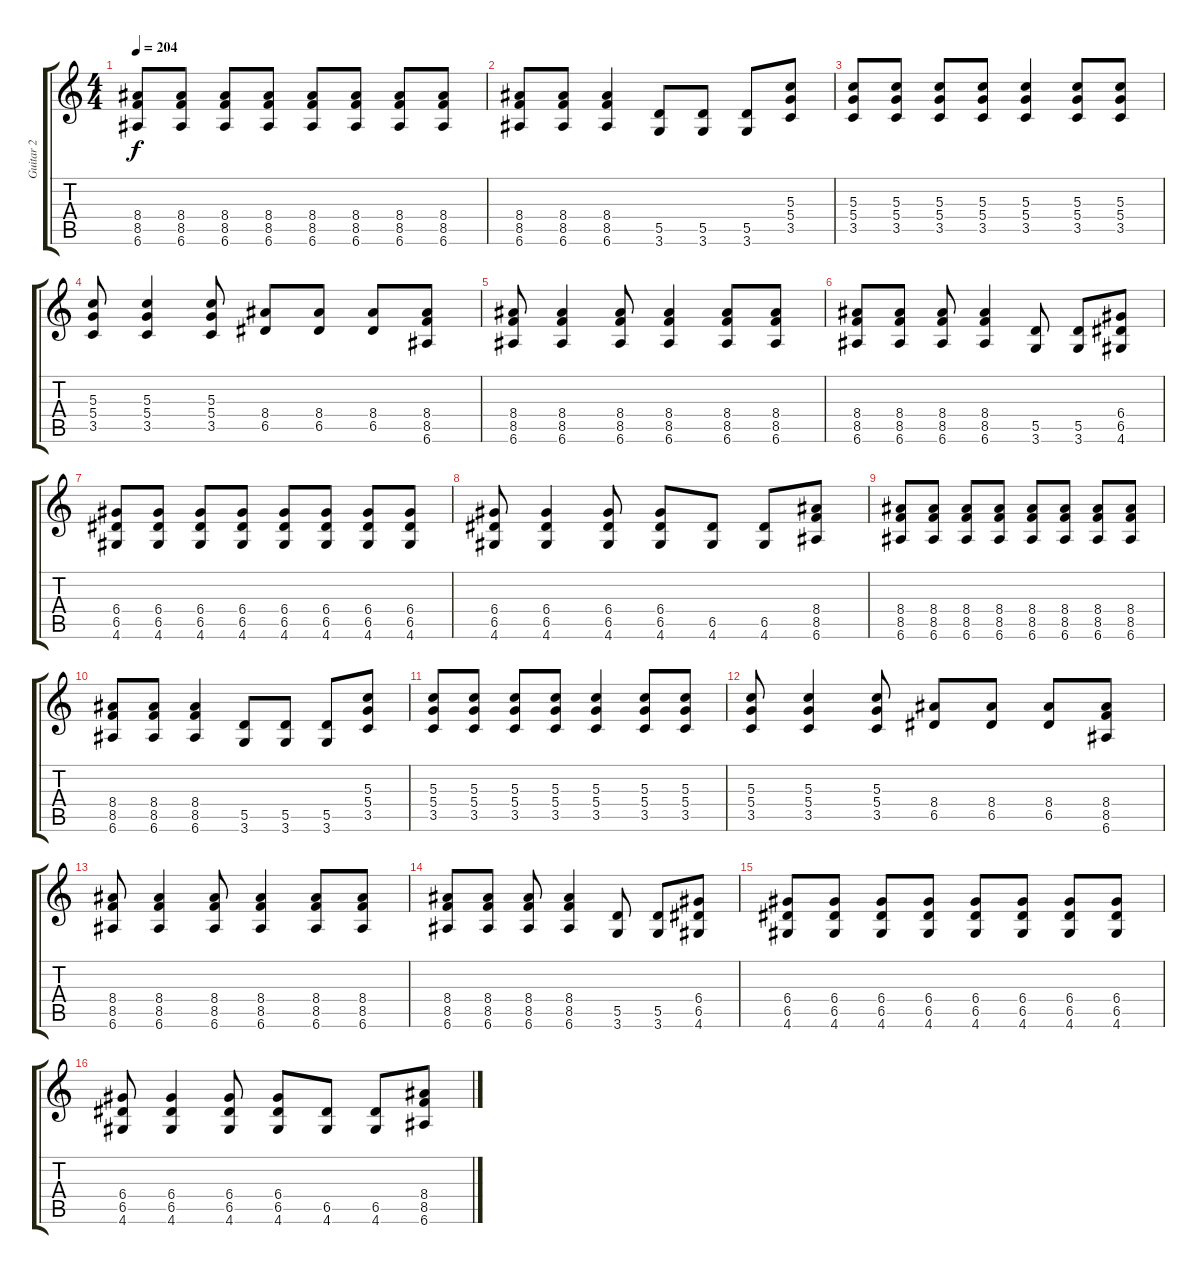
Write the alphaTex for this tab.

\track ("Guitar 2" "Guitar 2") {instrument distortionguitar}
\staff {score tabs}
\tuning (E4 B3 G3 D3 A2 E2) {hide}
\ts (4 4)
\tempo 204
\clef g2
\ks c
(8.4 8.5 6.6).8{dy f} (8.4 8.5 6.6).8 (8.4 8.5 6.6).8 (8.4 8.5 6.6).8 (8.4 8.5 6.6).8 (8.4 8.5 6.6).8 (8.4 8.5 6.6).8 (8.4 8.5 6.6).8 |
(8.4 8.5 6.6).8 (8.4 8.5 6.6).8 (8.4 8.5 6.6).4 (5.5 3.6).8 (5.5 3.6).8 (5.5 3.6).8 (5.3 5.4 3.5).8 |
(5.3 5.4 3.5).8 (5.3 5.4 3.5).8 (5.3 5.4 3.5).8 (5.3 5.4 3.5).8 (5.3 5.4 3.5).4 (5.3 5.4 3.5).8 (5.3 5.4 3.5).8 |
(5.3 5.4 3.5).8 (5.3 5.4 3.5).4 (5.3 5.4 3.5).8 (8.4 6.5).8 (8.4 6.5).8 (8.4 6.5).8 (8.4 8.5 6.6).8 |
(8.4 8.5 6.6).8 (8.4 8.5 6.6).4 (8.4 8.5 6.6).8 (8.4 8.5 6.6).4 (8.4 8.5 6.6).8 (8.4 8.5 6.6).8 |
(8.4 8.5 6.6).8 (8.4 8.5 6.6).8 (8.4 8.5 6.6).8 (8.4 8.5 6.6).4 (5.5 3.6).8 (5.5 3.6).8 (6.4 6.5 4.6).8 |
(6.4 6.5 4.6).8 (6.4 6.5 4.6).8 (6.4 6.5 4.6).8 (6.4 6.5 4.6).8 (6.4 6.5 4.6).8 (6.4 6.5 4.6).8 (6.4 6.5 4.6).8 (6.4 6.5 4.6).8 |
(6.4 6.5 4.6).8 (6.4 6.5 4.6).4 (6.4 6.5 4.6).8 (6.4 6.5 4.6).8 (6.5 4.6).8 (6.5 4.6).8 (8.4 8.5 6.6).8 |
(8.4 8.5 6.6).8 (8.4 8.5 6.6).8 (8.4 8.5 6.6).8 (8.4 8.5 6.6).8 (8.4 8.5 6.6).8 (8.4 8.5 6.6).8 (8.4 8.5 6.6).8 (8.4 8.5 6.6).8 |
(8.4 8.5 6.6).8 (8.4 8.5 6.6).8 (8.4 8.5 6.6).4 (5.5 3.6).8 (5.5 3.6).8 (5.5 3.6).8 (5.3 5.4 3.5).8 |
(5.3 5.4 3.5).8 (5.3 5.4 3.5).8 (5.3 5.4 3.5).8 (5.3 5.4 3.5).8 (5.3 5.4 3.5).4 (5.3 5.4 3.5).8 (5.3 5.4 3.5).8 |
(5.3 5.4 3.5).8 (5.3 5.4 3.5).4 (5.3 5.4 3.5).8 (8.4 6.5).8 (8.4 6.5).8 (8.4 6.5).8 (8.4 8.5 6.6).8 |
(8.4 8.5 6.6).8 (8.4 8.5 6.6).4 (8.4 8.5 6.6).8 (8.4 8.5 6.6).4 (8.4 8.5 6.6).8 (8.4 8.5 6.6).8 |
(8.4 8.5 6.6).8 (8.4 8.5 6.6).8 (8.4 8.5 6.6).8 (8.4 8.5 6.6).4 (5.5 3.6).8 (5.5 3.6).8 (6.4 6.5 4.6).8 |
(6.4 6.5 4.6).8 (6.4 6.5 4.6).8 (6.4 6.5 4.6).8 (6.4 6.5 4.6).8 (6.4 6.5 4.6).8 (6.4 6.5 4.6).8 (6.4 6.5 4.6).8 (6.4 6.5 4.6).8 |
(6.4 6.5 4.6).8 (6.4 6.5 4.6).4 (6.4 6.5 4.6).8 (6.4 6.5 4.6).8 (6.5 4.6).8 (6.5 4.6).8 (8.4 8.5 6.6).8
